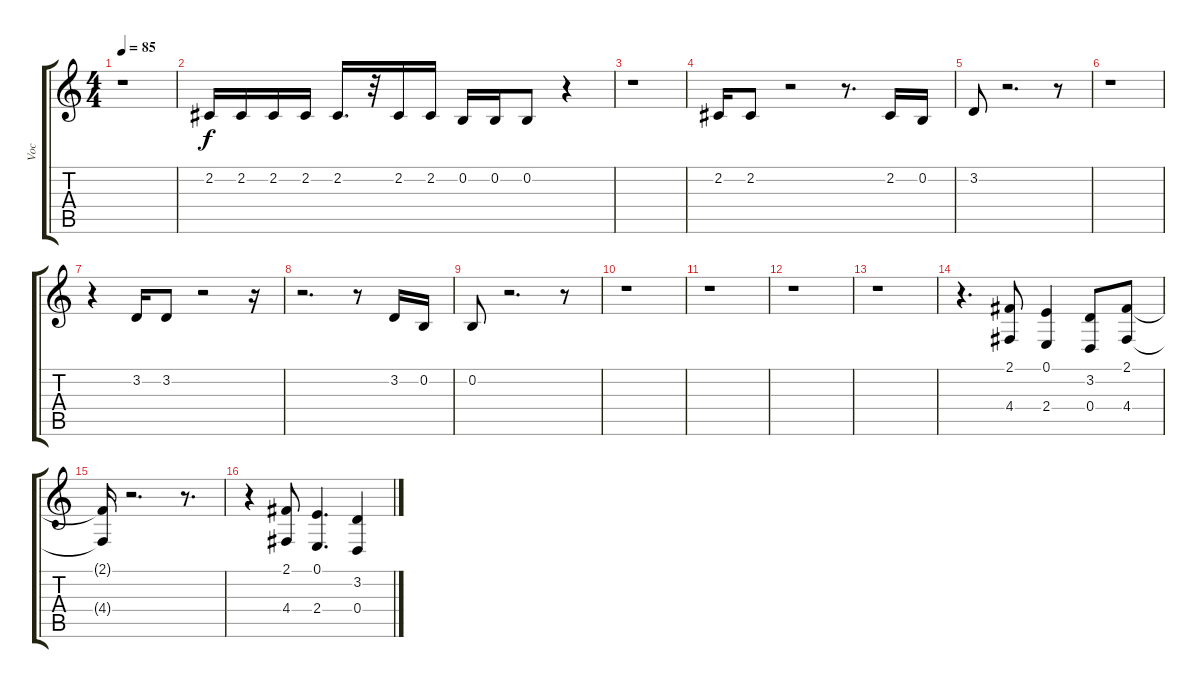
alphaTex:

\track ("Voc" "Voc") {instrument recorder}
\staff {score tabs}
\tuning (E4 B3 G3 D3 A2 E2) {hide}
\ts (4 4)
\tempo 85
\clef g2
\ks c
r.1{dy f} |
2.2.16 2.2.16 2.2.16 2.2.16 2.2.16{d} r.32 2.2.16 2.2.16 0.2.16 0.2.16 0.2.8 r.4 |
r.1 |
2.2.16 2.2.8 r.2 r.8{d} 2.2.16 0.2.16 |
3.2.8 r.2{d} r.8 |
r.1 |
r.4 3.2.16 3.2.8 r.2 r.16 |
r.2{d} r.8 3.2.16 0.2.16 |
0.2.8 r.2{d} r.8 |
r.1 |
r.1 |
r.1 |
r.1 |
r.4{d} (2.1 4.4).8 (0.1 2.4).4 (3.2 0.4).8{volume 10} (2.1 4.4).8{volume 10} |
(2.1{t} 4.4{t}).16 r.2{d} r.8{d} |
r.4 (2.1 4.4).8{volume 9} (0.1 2.4).4{d volume 9} (3.2 0.4).4{volume 9}
